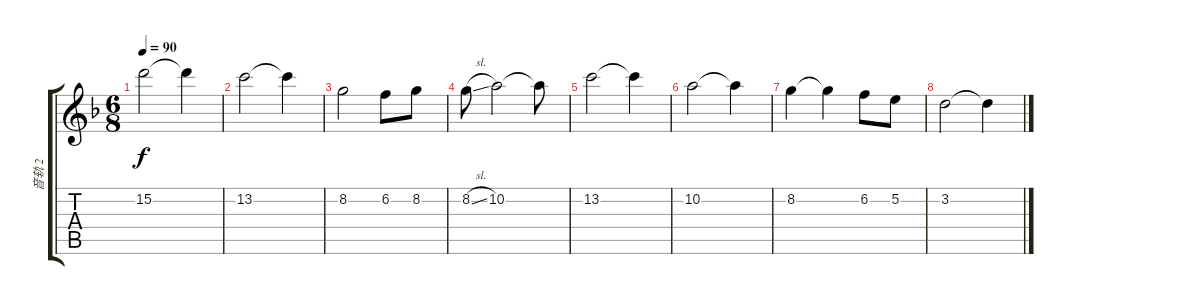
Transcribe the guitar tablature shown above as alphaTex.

\track ("音轨 2" "音轨 2") {instrument acousticguitarsteel}
\staff {score tabs}
\tuning (E4 B3 G3 D3 A2 E2) {hide}
\ts (6 8)
\tempo 90
\clef g2
\ks dminor
15.2.2{dy f} 15.2{t}.4 |
13.2.2 13.2{t}.4 |
8.2.2 6.2.8 8.2.8 |
8.2{sl}.8 10.2.2 10.2{t}.8 |
13.2.2 13.2{t}.4 |
10.2.2 10.2{t}.4 |
8.2.4 8.2{t}.4 6.2.8 5.2.8 |
3.2.2 3.2{t}.4
